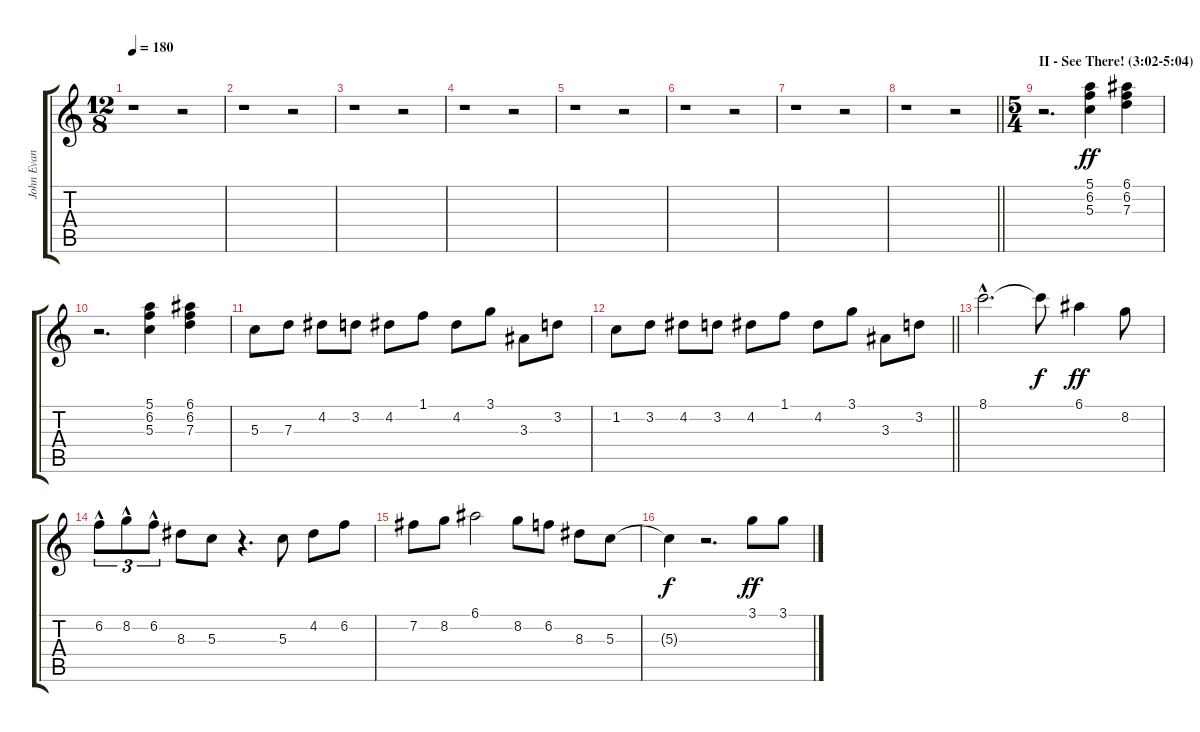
\track ("John Evan (organ)" "John Evan ") {instrument rockorgan}
\staff {score tabs}
\tuning (E5 B4 G4 D4 A3 E3) {hide}
\ts (12 8)
\tempo 180
\clef g2
\ks c
r.1{dy mf} r.2 |
r.1 r.2 |
r.1 r.2 |
r.1 r.2 |
r.1 r.2 |
r.1 r.2 |
r.1 r.2 |
\barLineRight lightlight
r.1 r.2 |
\ts (5 4)
\section ("" "II - See There! (3:02-5:04)")
r.2{d} (5.1 6.2 5.3).4{dy ff} (6.1 6.2 7.3).4 |
r.2{d} (5.1 6.2 5.3).4 (6.1 6.2 7.3).4 |
5.3.8 7.3.8 4.2.8 3.2.8 4.2.8 1.1.8 4.2.8 3.1.8 3.3.8 3.2.8 |
\barLineRight lightlight
1.2.8 3.2.8 4.2.8 3.2.8 4.2.8 1.1.8 4.2.8 3.1.8 3.3.8 3.2.8 |
8.1{hac}.2{d} 8.1{t}.8{dy f} 6.1.4{dy ff} 8.2.8 |
6.2{hac}.8{tu (3 2)} 8.2{hac}.8{tu (3 2)} 6.2{hac}.8{tu (3 2)} 8.3.8 5.3.8 r.4{d} 5.3.8 4.2.8 6.2.8 |
7.2.8 8.2.8 6.1.2 8.2.8 6.2.8 8.3.8 5.3.8 |
5.3{t}.4{dy f} r.2{d} 3.1.8{dy ff} 3.1.8
